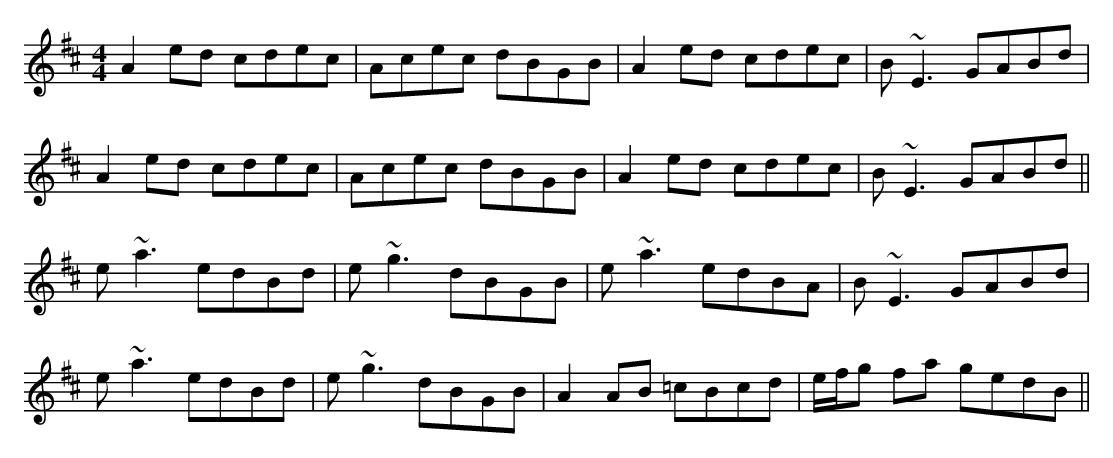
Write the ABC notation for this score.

X:1
M:4/4
K:Amix
A2 ed cdec|Acec dBGB|A2 ed cdec|B~E3 GABd|
A2 ed cdec|Acec dBGB|A2 ed cdec|B~E3 GABd||
e~a3 edBd|e~g3 dBGB|e~a3 edBA|B~E3 GABd|
e~a3 edBd|e~g3 dBGB|A2 AB =cBcd|e/f/g fa gedB||
